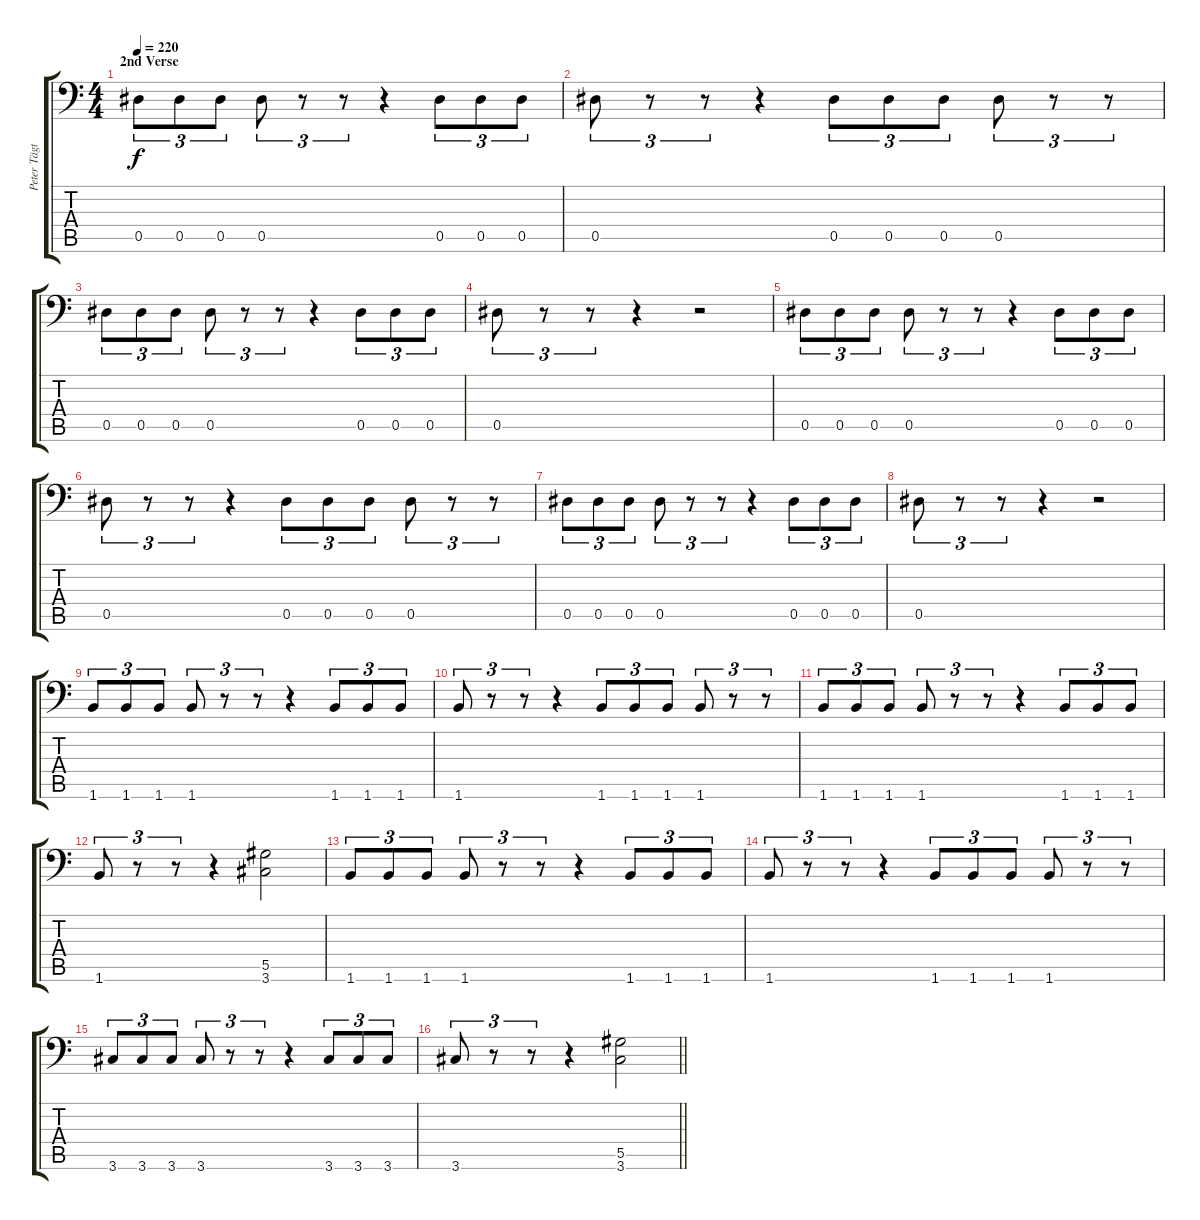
\track ("Peter Tägtgren " "Peter Tägt") {instrument distortionguitar}
\staff {score tabs}
\tuning (Bb3 F3 Db3 Ab2 Eb2 Bb1) {hide}
\ts (4 4)
\section ("" "2nd Verse")
\tempo 220
\clef f4
\ks c
0.5.8{tu (3 2) dy f} 0.5.8{tu (3 2)} 0.5.8{tu (3 2)} 0.5.8{tu (3 2)} r.8{tu (3 2)} r.8{tu (3 2)} r.4 0.5.8{tu (3 2)} 0.5.8{tu (3 2)} 0.5.8{tu (3 2)} |
0.5.8{tu (3 2)} r.8{tu (3 2)} r.8{tu (3 2)} r.4 0.5.8{tu (3 2)} 0.5.8{tu (3 2)} 0.5.8{tu (3 2)} 0.5.8{tu (3 2)} r.8{tu (3 2)} r.8{tu (3 2)} |
0.5.8{tu (3 2)} 0.5.8{tu (3 2)} 0.5.8{tu (3 2)} 0.5.8{tu (3 2)} r.8{tu (3 2)} r.8{tu (3 2)} r.4 0.5.8{tu (3 2)} 0.5.8{tu (3 2)} 0.5.8{tu (3 2)} |
0.5.8{tu (3 2)} r.8{tu (3 2)} r.8{tu (3 2)} r.4 r.2 |
0.5.8{tu (3 2)} 0.5.8{tu (3 2)} 0.5.8{tu (3 2)} 0.5.8{tu (3 2)} r.8{tu (3 2)} r.8{tu (3 2)} r.4 0.5.8{tu (3 2)} 0.5.8{tu (3 2)} 0.5.8{tu (3 2)} |
0.5.8{tu (3 2)} r.8{tu (3 2)} r.8{tu (3 2)} r.4 0.5.8{tu (3 2)} 0.5.8{tu (3 2)} 0.5.8{tu (3 2)} 0.5.8{tu (3 2)} r.8{tu (3 2)} r.8{tu (3 2)} |
0.5.8{tu (3 2)} 0.5.8{tu (3 2)} 0.5.8{tu (3 2)} 0.5.8{tu (3 2)} r.8{tu (3 2)} r.8{tu (3 2)} r.4 0.5.8{tu (3 2)} 0.5.8{tu (3 2)} 0.5.8{tu (3 2)} |
0.5.8{tu (3 2)} r.8{tu (3 2)} r.8{tu (3 2)} r.4 r.2 |
1.6.8{tu (3 2)} 1.6.8{tu (3 2)} 1.6.8{tu (3 2)} 1.6.8{tu (3 2)} r.8{tu (3 2)} r.8{tu (3 2)} r.4 1.6.8{tu (3 2)} 1.6.8{tu (3 2)} 1.6.8{tu (3 2)} |
1.6.8{tu (3 2)} r.8{tu (3 2)} r.8{tu (3 2)} r.4 1.6.8{tu (3 2)} 1.6.8{tu (3 2)} 1.6.8{tu (3 2)} 1.6.8{tu (3 2)} r.8{tu (3 2)} r.8{tu (3 2)} |
1.6.8{tu (3 2)} 1.6.8{tu (3 2)} 1.6.8{tu (3 2)} 1.6.8{tu (3 2)} r.8{tu (3 2)} r.8{tu (3 2)} r.4 1.6.8{tu (3 2)} 1.6.8{tu (3 2)} 1.6.8{tu (3 2)} |
1.6.8{tu (3 2)} r.8{tu (3 2)} r.8{tu (3 2)} r.4 (5.5 3.6).2 |
1.6.8{tu (3 2)} 1.6.8{tu (3 2)} 1.6.8{tu (3 2)} 1.6.8{tu (3 2)} r.8{tu (3 2)} r.8{tu (3 2)} r.4 1.6.8{tu (3 2)} 1.6.8{tu (3 2)} 1.6.8{tu (3 2)} |
1.6.8{tu (3 2)} r.8{tu (3 2)} r.8{tu (3 2)} r.4 1.6.8{tu (3 2)} 1.6.8{tu (3 2)} 1.6.8{tu (3 2)} 1.6.8{tu (3 2)} r.8{tu (3 2)} r.8{tu (3 2)} |
3.6.8{tu (3 2)} 3.6.8{tu (3 2)} 3.6.8{tu (3 2)} 3.6.8{tu (3 2)} r.8{tu (3 2)} r.8{tu (3 2)} r.4 3.6.8{tu (3 2)} 3.6.8{tu (3 2)} 3.6.8{tu (3 2)} |
\barLineRight lightlight
3.6.8{tu (3 2)} r.8{tu (3 2)} r.8{tu (3 2)} r.4 (5.5 3.6).2
